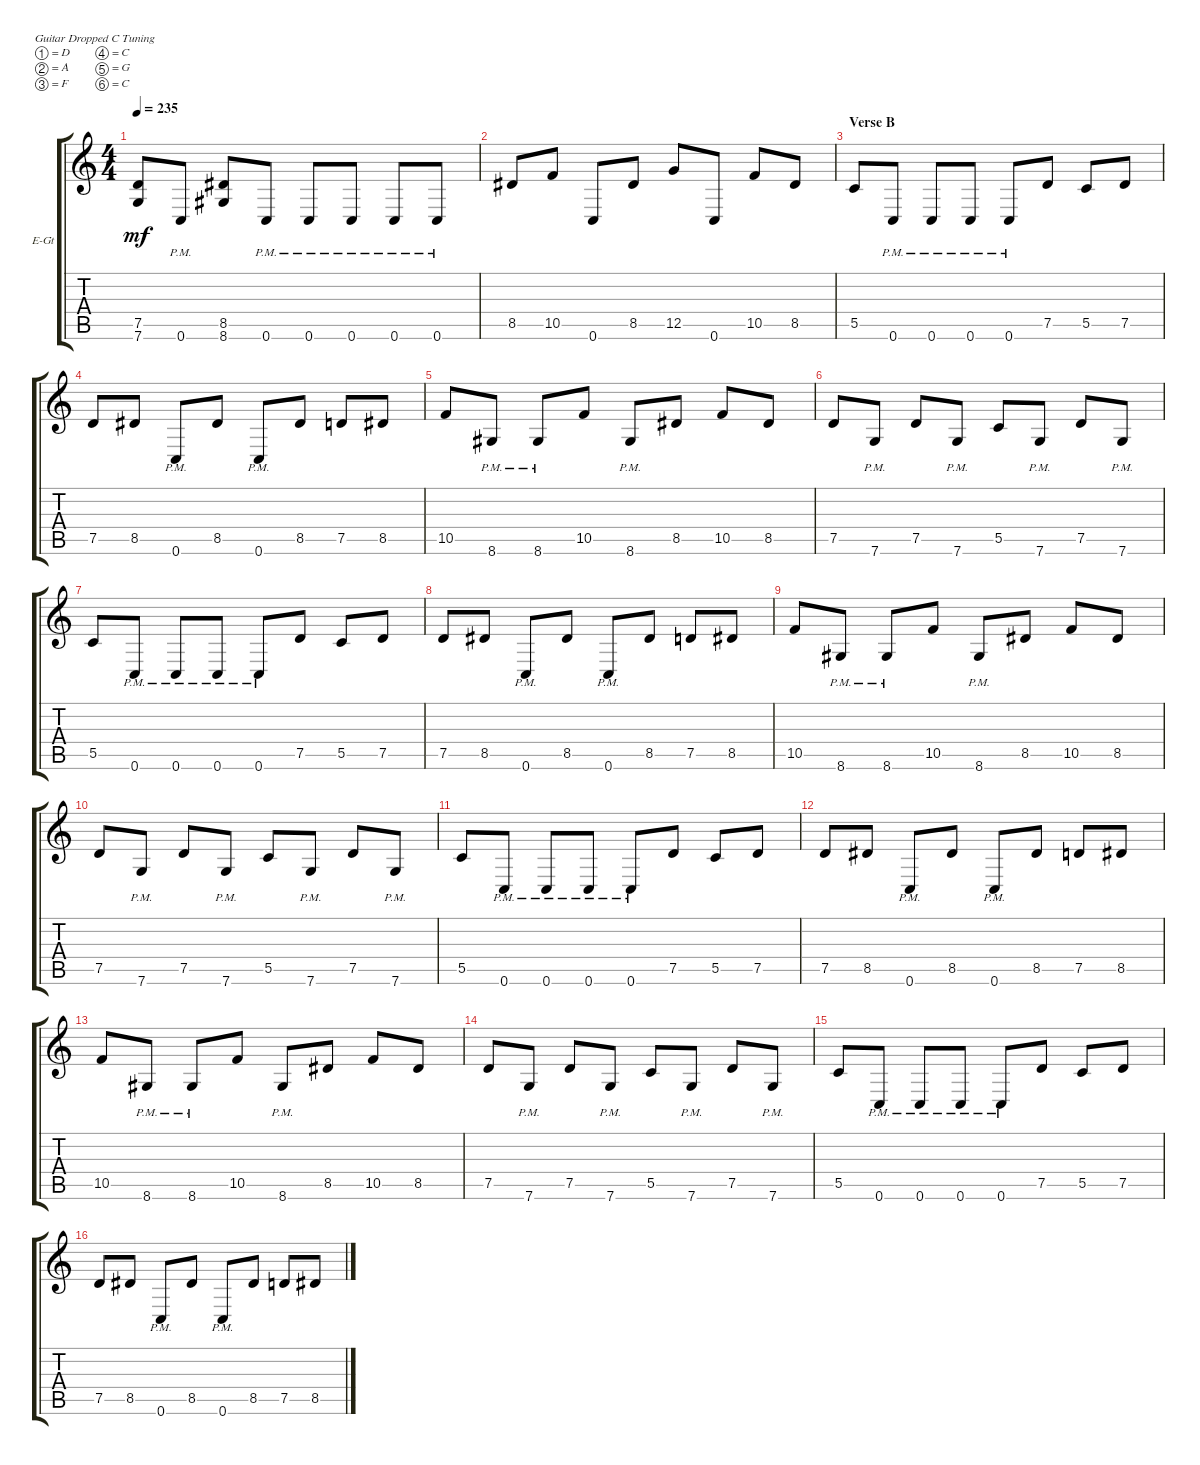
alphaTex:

\defaultSystemsLayout 4
\bracketExtendMode groupsimilarinstruments
\firstSystemTrackNameOrientation horizontal
\otherSystemsTrackNameOrientation horizontal
\track ("Electric Guitar" "E-Gt") {instrument distortionguitar}
\staff {score tabs}
\tuning (D4 A3 F3 C3 G2 C2)
\ts (4 4)
\tempo 235
\clef g2
\scale
0.333333
\ks c
(7.6 7.5).8{dy mf} 0.6{pm}.8 (8.6 8.5).8 0.6{pm}.8 0.6{pm}.8 0.6{pm}.8 0.6{pm}.8 0.6{pm}.8 |
\scale
0.333333 8.5.8 10.5.8 0.6.8 8.5.8 12.5.8 0.6.8 10.5.8 8.5.8 |
\section ("" "Verse B")
\scale
0.333333 5.5.8 0.6{pm}.8 0.6{pm}.8 0.6{pm}.8 0.6{pm}.8 7.5.8 5.5.8 7.5.8 |
\scale
0.333333 7.5.8 8.5.8 0.6{pm}.8 8.5.8 0.6{pm}.8 8.5.8 7.5.8 8.5.8 |
\scale
0.333333 10.5.8 8.6{pm}.8 8.6{pm}.8 10.5.8 8.6{pm}.8 8.5.8 10.5.8 8.5.8 |
\scale
0.333333 7.5.8 7.6{pm}.8 7.5.8 7.6{pm}.8 5.5.8 7.6{pm}.8 7.5.8 7.6{pm}.8 |
\scale
0.333333 5.5.8 0.6{pm}.8 0.6{pm}.8 0.6{pm}.8 0.6{pm}.8 7.5.8 5.5.8 7.5.8 |
\scale
0.333333 7.5.8 8.5.8 0.6{pm}.8 8.5.8 0.6{pm}.8 8.5.8 7.5.8 8.5.8 |
\scale
0.333333 10.5.8 8.6{pm}.8 8.6{pm}.8 10.5.8 8.6{pm}.8 8.5.8 10.5.8 8.5.8 |
\scale
0.333333 7.5.8 7.6{pm}.8 7.5.8 7.6{pm}.8 5.5.8 7.6{pm}.8 7.5.8 7.6{pm}.8 |
\scale
0.333333 5.5.8 0.6{pm}.8 0.6{pm}.8 0.6{pm}.8 0.6{pm}.8 7.5.8 5.5.8 7.5.8 |
\scale
0.333333 7.5.8 8.5.8 0.6{pm}.8 8.5.8 0.6{pm}.8 8.5.8 7.5.8 8.5.8 |
\scale
0.333333 10.5.8 8.6{pm}.8 8.6{pm}.8 10.5.8 8.6{pm}.8 8.5.8 10.5.8 8.5.8 |
\scale
0.333333 7.5.8 7.6{pm}.8 7.5.8 7.6{pm}.8 5.5.8 7.6{pm}.8 7.5.8 7.6{pm}.8 |
\scale
0.333333 5.5.8 0.6{pm}.8 0.6{pm}.8 0.6{pm}.8 0.6{pm}.8 7.5.8 5.5.8 7.5.8 |
\scale
0.333333 7.5.8 8.5.8 0.6{pm}.8 8.5.8 0.6{pm}.8 8.5.8 7.5.8 8.5.8
